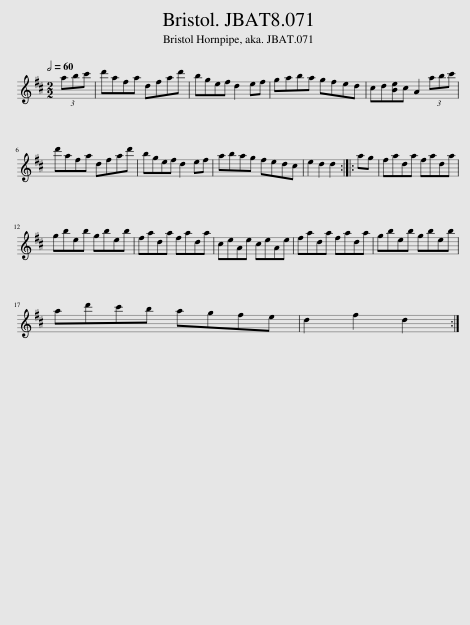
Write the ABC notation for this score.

X:1
L:1/8
Q:1/2=60
M:2/2
I:linebreak $
K:D
V:1 treble
V:1
 (3abc' | d'afa dfad' | bgef d2 ef | gaba gfed | cd[Be]c A2 (3abc' |$ %5
 d'afa dfad' | bgef d2 ef | abag fedc | e2 d2 d2 :: ag | %10
 fada fada |$ gbeb gbeb | fada fada | ceAe ceAe | fada fada | %15
 gbeb gbeb |$ ad'c'b agfe | d2 f2 d2 :| %18
